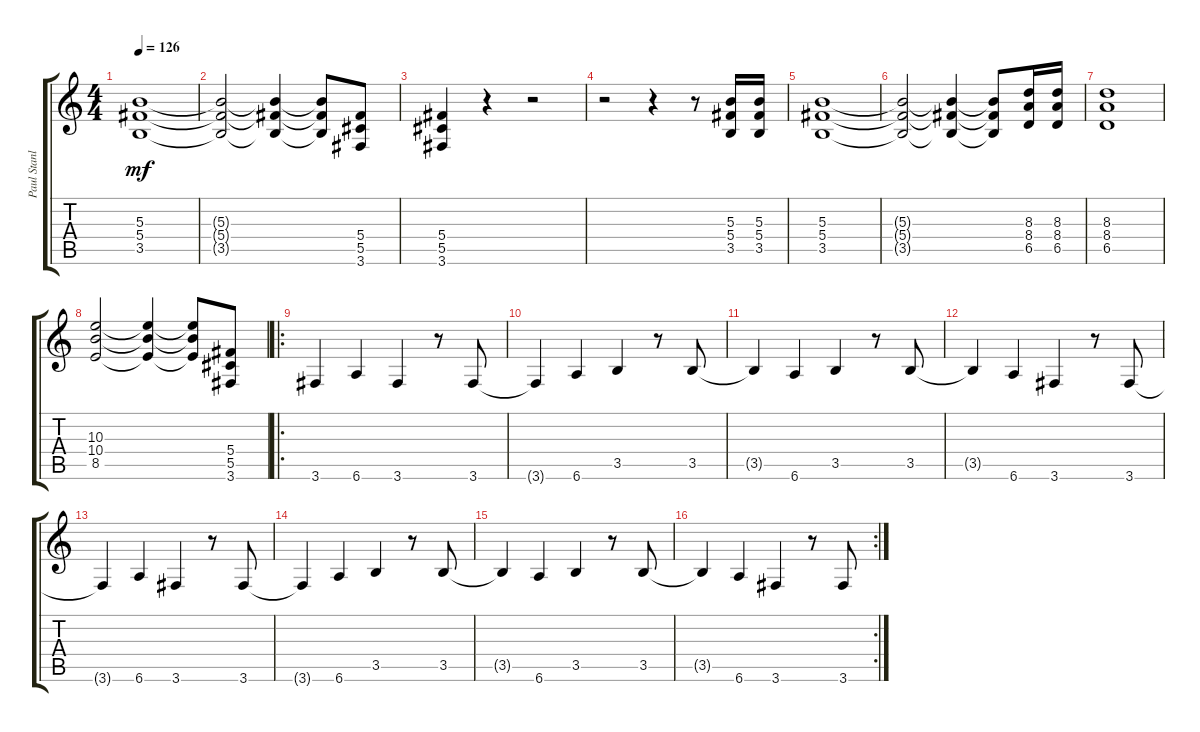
\track ("Paul Stanley" "Paul Stanl") {instrument acousticguitarsteel}
\staff {score tabs}
\tuning (Eb4 Bb3 Gb3 Db3 Ab2 Eb2) {hide}
\ts (4 4)
\section ("" "")
\tempo 126
\clef g2
\ks c
(5.3 5.4 3.5).1{dy mf} |
(5.3{t} 5.4{t} 3.5{t}).2 (5.3{t} 5.4{t} 3.5{t}).4 (5.3{t} 5.4{t} 3.5{t}).8 (5.4 5.5 3.6).8 |
(5.4 5.5 3.6).4 r.4 r.2 |
r.2 r.4 r.8 (5.3 5.4 3.5).16 (5.3 5.4 3.5).16 |
(5.3 5.4 3.5).1 |
(5.3{t} 5.4{t} 3.5{t}).2 (5.3{t} 5.4{t} 3.5{t}).4 (5.3{t} 5.4{t} 3.5{t}).8 (8.3 8.4 6.5).16 (8.3 8.4 6.5).16 |
(8.3 8.4 6.5).1 |
(10.3 10.4 8.5).2 (10.3{t} 10.4{t} 8.5{t}).4 (10.3{t} 10.4{t} 8.5{t}).8 (5.4 5.5 3.6).8 |
\ro
\section ("" "")
3.6.4 6.6.4 3.6.4 r.8 3.6.8 |
3.6{t}.4 6.6.4 3.5.4 r.8 3.5.8 |
3.5{t}.4 6.6.4 3.5.4 r.8 3.5.8 |
3.5{t}.4 6.6.4 3.6.4 r.8 3.6.8 |
3.6{t}.4 6.6.4 3.6.4 r.8 3.6.8 |
3.6{t}.4 6.6.4 3.5.4 r.8 3.5.8 |
3.5{t}.4 6.6.4 3.5.4 r.8 3.5.8 |
\rc 2
3.5{t}.4 6.6.4 3.6.4 r.8 3.6.8
